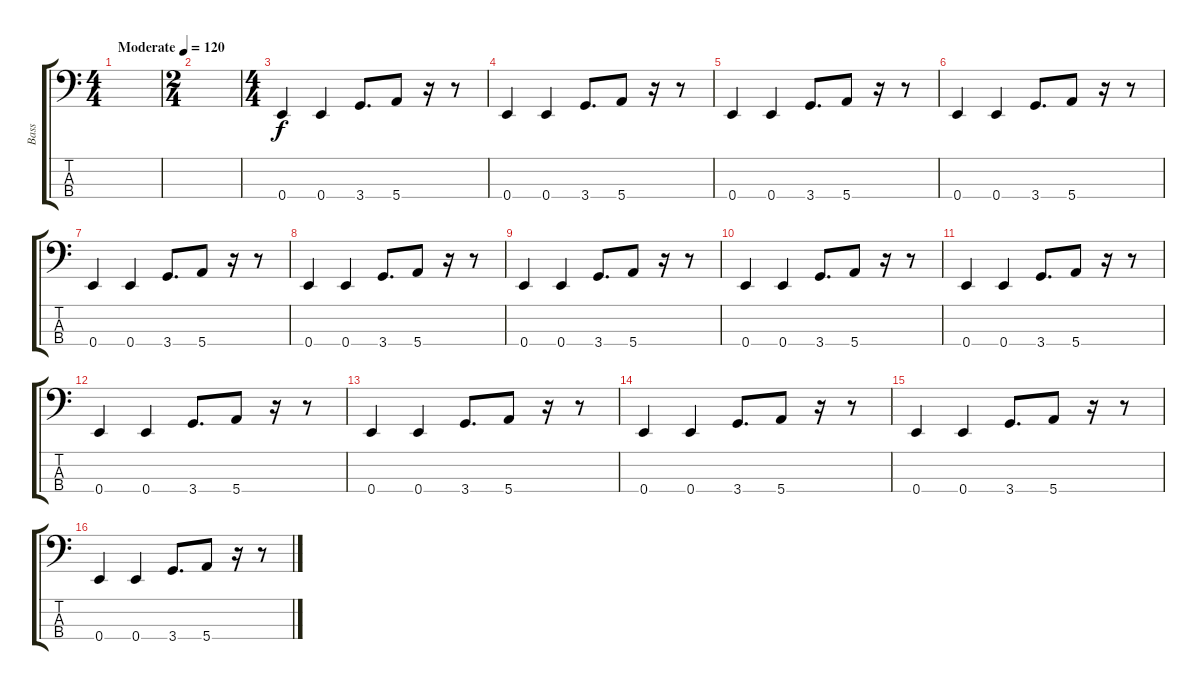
\track ("Bass" "Bass") {instrument electricbassfinger}
\staff {score tabs}
\tuning (G2 D2 A1 E1) {hide}
\ts (4 4)
\tempo (120 "Moderate")
\clef f4
\ks c
|
\ts (2 4)
|
\ts (4 4)
0.4.4 0.4.4 3.4.8{d} 5.4.8 r.16 r.8 |
0.4.4 0.4.4 3.4.8{d} 5.4.8 r.16 r.8 |
0.4.4 0.4.4 3.4.8{d} 5.4.8 r.16 r.8 |
0.4.4 0.4.4 3.4.8{d} 5.4.8 r.16 r.8 |
0.4.4 0.4.4 3.4.8{d} 5.4.8 r.16 r.8 |
0.4.4 0.4.4 3.4.8{d} 5.4.8 r.16 r.8 |
0.4.4 0.4.4 3.4.8{d} 5.4.8 r.16 r.8 |
0.4.4 0.4.4 3.4.8{d} 5.4.8 r.16 r.8 |
0.4.4 0.4.4 3.4.8{d} 5.4.8 r.16 r.8 |
0.4.4 0.4.4 3.4.8{d} 5.4.8 r.16 r.8 |
0.4.4 0.4.4 3.4.8{d} 5.4.8 r.16 r.8 |
0.4.4 0.4.4 3.4.8{d} 5.4.8 r.16 r.8 |
0.4.4 0.4.4 3.4.8{d} 5.4.8 r.16 r.8 |
0.4.4 0.4.4 3.4.8{d} 5.4.8 r.16 r.8
